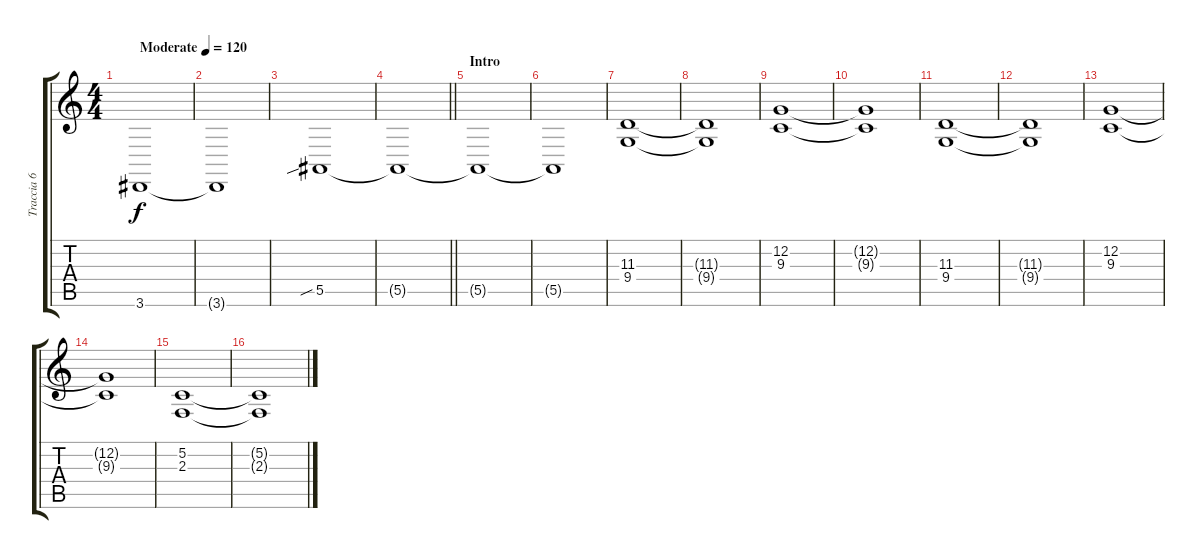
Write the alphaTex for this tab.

\track ("Traccia 6" "Traccia 6") {instrument stringensemble1}
\staff {score tabs}
\tuning (C4 G3 Eb3 Bb2 F2 C2) {hide}
\ts (4 4)
\tempo (120 "Moderate")
\clef g2
\ks c
3.6.1{dy f instrument stringensemble1} |
3.6{t}.1 |
5.5{sib}.1 |
\barLineRight lightlight
5.5{t}.1 |
\section ("" "Intro")
5.5{t}.1 |
5.5{t}.1 |
(11.3 9.4).1 |
(11.3{t} 9.4{t}).1 |
(12.2 9.3).1 |
(12.2{t} 9.3{t}).1 |
(11.3 9.4).1 |
(11.3{t} 9.4{t}).1 |
(12.2 9.3).1 |
(12.2{t} 9.3{t}).1 |
(5.2 2.3).1 |
(5.2{t} 2.3{t}).1
